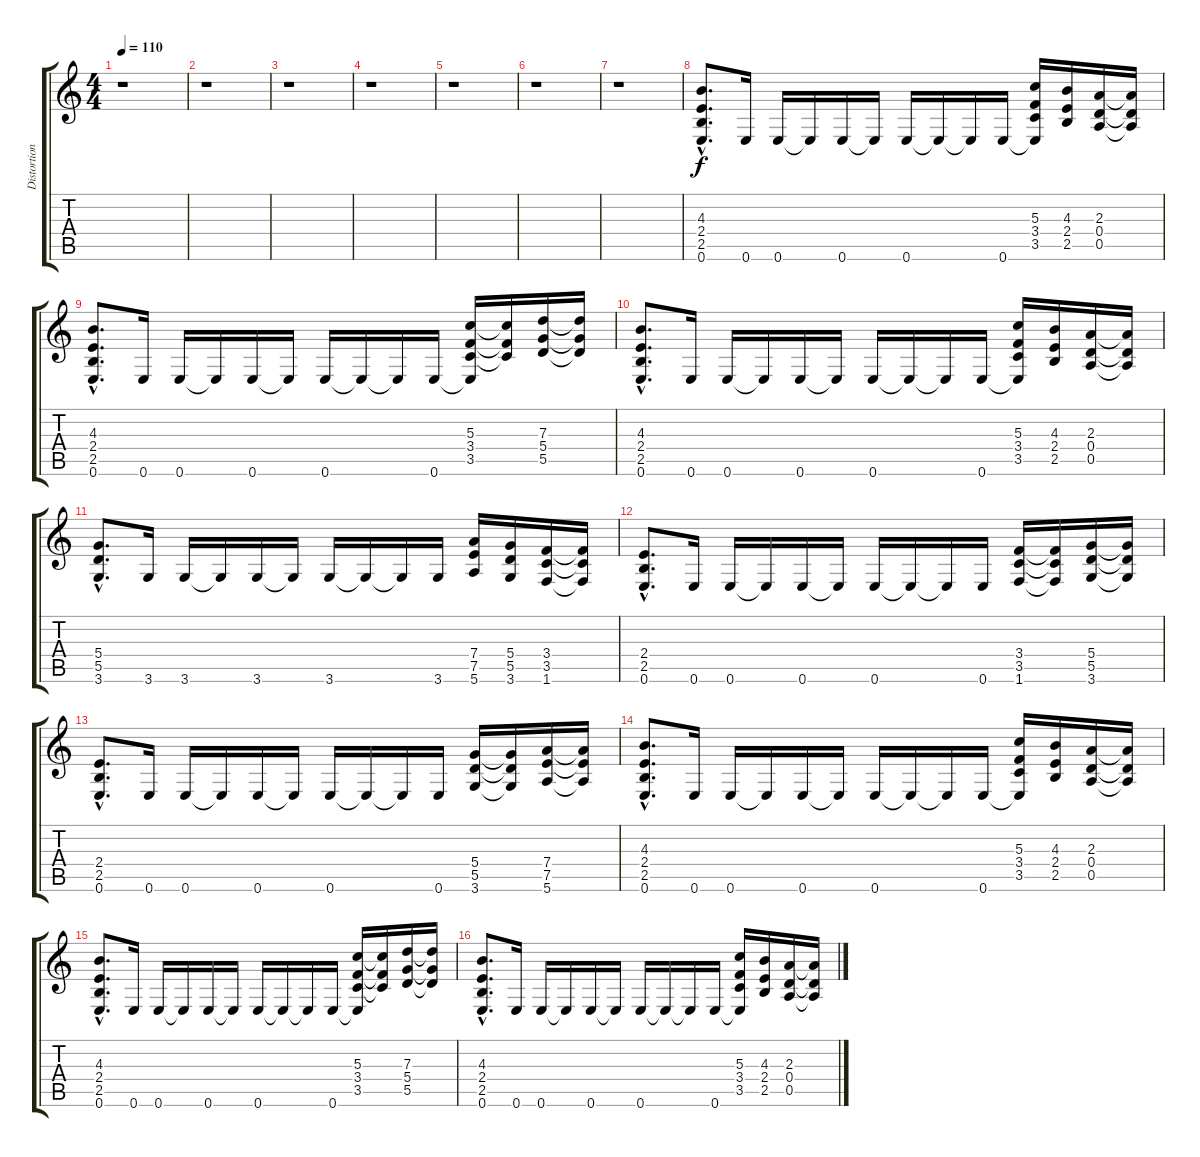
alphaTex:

\track ("Distortion Guitar" "Distortion") {instrument distortionguitar}
\staff {score tabs}
\tuning (E4 B3 G3 D3 A2 E2) {hide}
\ts (4 4)
\tempo 110
\clef g2
\ks c
r.1{dy f} |
r.1 |
r.1 |
r.1 |
r.1 |
r.1 |
r.1 |
(4.3{hac} 2.4{hac} 2.5{hac} 0.6{hac}).8{d} 0.6.16 0.6.16 0.6{t}.16 0.6.16 0.6{t}.16 0.6.16 0.6{t}.16 0.6{t}.16 0.6.16 (5.3 3.4 3.5 0.6{t}).16 (4.3 2.4 2.5).16 (2.3 0.4 0.5).16 (2.3{t} 0.4{t} 0.5{t}).16 |
(4.3{hac} 2.4{hac} 2.5{hac} 0.6{hac}).8{d} 0.6.16 0.6.16 0.6{t}.16 0.6.16 0.6{t}.16 0.6.16 0.6{t}.16 0.6{t}.16 0.6.16 (5.3 3.4 3.5 0.6{t}).16 (5.3{t} 3.4{t} 3.5{t}).16 (7.3 5.4 5.5).16 (7.3{t} 5.4{t} 5.5{t}).16 |
(4.3{hac} 2.4{hac} 2.5{hac} 0.6{hac}).8{d} 0.6.16 0.6.16 0.6{t}.16 0.6.16 0.6{t}.16 0.6.16 0.6{t}.16 0.6{t}.16 0.6.16 (5.3 3.4 3.5 0.6{t}).16 (4.3 2.4 2.5).16 (2.3 0.4 0.5).16 (2.3{t} 0.4{t} 0.5{t}).16 |
(5.4{hac} 5.5{hac} 3.6{hac}).8{d} 3.6.16 3.6.16 3.6{t}.16 3.6.16 3.6{t}.16 3.6.16 3.6{t}.16 3.6{t}.16 3.6.16 (7.4 7.5 5.6).16 (5.4 5.5 3.6).16 (3.4 3.5 1.6).16 (3.4{t} 3.5{t} 1.6{t}).16 |
(2.4{hac} 2.5{hac} 0.6{hac}).8{d} 0.6.16 0.6.16 0.6{t}.16 0.6.16 0.6{t}.16 0.6.16 0.6{t}.16 0.6{t}.16 0.6.16 (3.4 3.5 1.6).16 (3.4{t} 3.5{t} 1.6{t}).16 (5.4 5.5 3.6).16 (5.4{t} 5.5{t} 3.6{t}).16 |
(2.4{hac} 2.5{hac} 0.6{hac}).8{d} 0.6.16 0.6.16 0.6{t}.16 0.6.16 0.6{t}.16 0.6.16 0.6{t}.16 0.6{t}.16 0.6.16 (5.4 5.5 3.6).16 (5.4{t} 5.5{t} 3.6{t}).16 (7.4 7.5 5.6).16 (7.4{t} 7.5{t} 5.6{t}).16 |
(4.3{hac} 2.4{hac} 2.5{hac} 0.6{hac}).8{d} 0.6.16 0.6.16 0.6{t}.16 0.6.16 0.6{t}.16 0.6.16 0.6{t}.16 0.6{t}.16 0.6.16 (5.3 3.4 3.5 0.6{t}).16 (4.3 2.4 2.5).16 (2.3 0.4 0.5).16 (2.3{t} 0.4{t} 0.5{t}).16 |
(4.3{hac} 2.4{hac} 2.5{hac} 0.6{hac}).8{d} 0.6.16 0.6.16 0.6{t}.16 0.6.16 0.6{t}.16 0.6.16 0.6{t}.16 0.6{t}.16 0.6.16 (5.3 3.4 3.5 0.6{t}).16 (5.3{t} 3.4{t} 3.5{t}).16 (7.3 5.4 5.5).16 (7.3{t} 5.4{t} 5.5{t}).16 |
(4.3{hac} 2.4{hac} 2.5{hac} 0.6{hac}).8{d} 0.6.16 0.6.16 0.6{t}.16 0.6.16 0.6{t}.16 0.6.16 0.6{t}.16 0.6{t}.16 0.6.16 (5.3 3.4 3.5 0.6{t}).16 (4.3 2.4 2.5).16 (2.3 0.4 0.5).16 (2.3{t} 0.4{t} 0.5{t}).16
